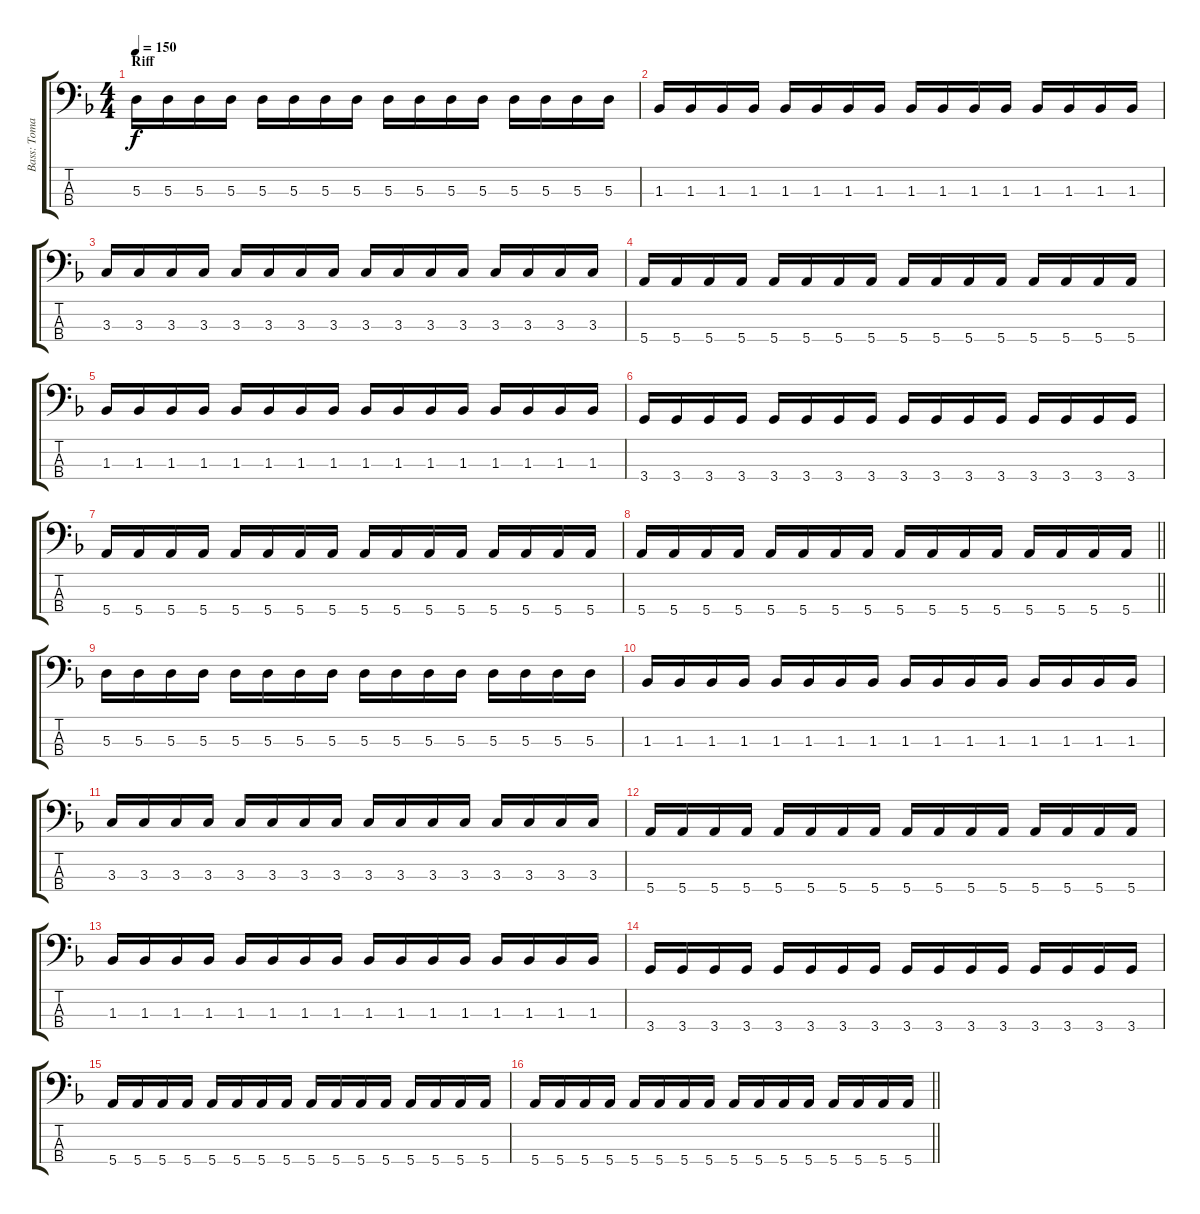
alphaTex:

\track ("Bass: Tomas Wäppling" "Bass: Toma") {instrument electricbassfinger}
\staff {score tabs}
\tuning (G2 D2 A1 E1) {hide}
\ts (4 4)
\section ("" "Riff")
\tempo 150
\clef f4
\ks dminor
5.3.16{dy f} 5.3.16 5.3.16 5.3.16 5.3.16 5.3.16 5.3.16 5.3.16 5.3.16 5.3.16 5.3.16 5.3.16 5.3.16 5.3.16 5.3.16 5.3.16 |
1.3.16 1.3.16 1.3.16 1.3.16 1.3.16 1.3.16 1.3.16 1.3.16 1.3.16 1.3.16 1.3.16 1.3.16 1.3.16 1.3.16 1.3.16 1.3.16 |
3.3.16 3.3.16 3.3.16 3.3.16 3.3.16 3.3.16 3.3.16 3.3.16 3.3.16 3.3.16 3.3.16 3.3.16 3.3.16 3.3.16 3.3.16 3.3.16 |
5.4.16 5.4.16 5.4.16 5.4.16 5.4.16 5.4.16 5.4.16 5.4.16 5.4.16 5.4.16 5.4.16 5.4.16 5.4.16 5.4.16 5.4.16 5.4.16 |
1.3.16 1.3.16 1.3.16 1.3.16 1.3.16 1.3.16 1.3.16 1.3.16 1.3.16 1.3.16 1.3.16 1.3.16 1.3.16 1.3.16 1.3.16 1.3.16 |
3.4.16 3.4.16 3.4.16 3.4.16 3.4.16 3.4.16 3.4.16 3.4.16 3.4.16 3.4.16 3.4.16 3.4.16 3.4.16 3.4.16 3.4.16 3.4.16 |
5.4.16 5.4.16 5.4.16 5.4.16 5.4.16 5.4.16 5.4.16 5.4.16 5.4.16 5.4.16 5.4.16 5.4.16 5.4.16 5.4.16 5.4.16 5.4.16 |
\barLineRight lightlight
5.4.16 5.4.16 5.4.16 5.4.16 5.4.16 5.4.16 5.4.16 5.4.16 5.4.16 5.4.16 5.4.16 5.4.16 5.4.16 5.4.16 5.4.16 5.4.16 |
5.3.16 5.3.16 5.3.16 5.3.16 5.3.16 5.3.16 5.3.16 5.3.16 5.3.16 5.3.16 5.3.16 5.3.16 5.3.16 5.3.16 5.3.16 5.3.16 |
1.3.16 1.3.16 1.3.16 1.3.16 1.3.16 1.3.16 1.3.16 1.3.16 1.3.16 1.3.16 1.3.16 1.3.16 1.3.16 1.3.16 1.3.16 1.3.16 |
3.3.16 3.3.16 3.3.16 3.3.16 3.3.16 3.3.16 3.3.16 3.3.16 3.3.16 3.3.16 3.3.16 3.3.16 3.3.16 3.3.16 3.3.16 3.3.16 |
5.4.16 5.4.16 5.4.16 5.4.16 5.4.16 5.4.16 5.4.16 5.4.16 5.4.16 5.4.16 5.4.16 5.4.16 5.4.16 5.4.16 5.4.16 5.4.16 |
1.3.16 1.3.16 1.3.16 1.3.16 1.3.16 1.3.16 1.3.16 1.3.16 1.3.16 1.3.16 1.3.16 1.3.16 1.3.16 1.3.16 1.3.16 1.3.16 |
3.4.16 3.4.16 3.4.16 3.4.16 3.4.16 3.4.16 3.4.16 3.4.16 3.4.16 3.4.16 3.4.16 3.4.16 3.4.16 3.4.16 3.4.16 3.4.16 |
5.4.16 5.4.16 5.4.16 5.4.16 5.4.16 5.4.16 5.4.16 5.4.16 5.4.16 5.4.16 5.4.16 5.4.16 5.4.16 5.4.16 5.4.16 5.4.16 |
\barLineRight lightlight
5.4.16 5.4.16 5.4.16 5.4.16 5.4.16 5.4.16 5.4.16 5.4.16 5.4.16 5.4.16 5.4.16 5.4.16 5.4.16 5.4.16 5.4.16 5.4.16
